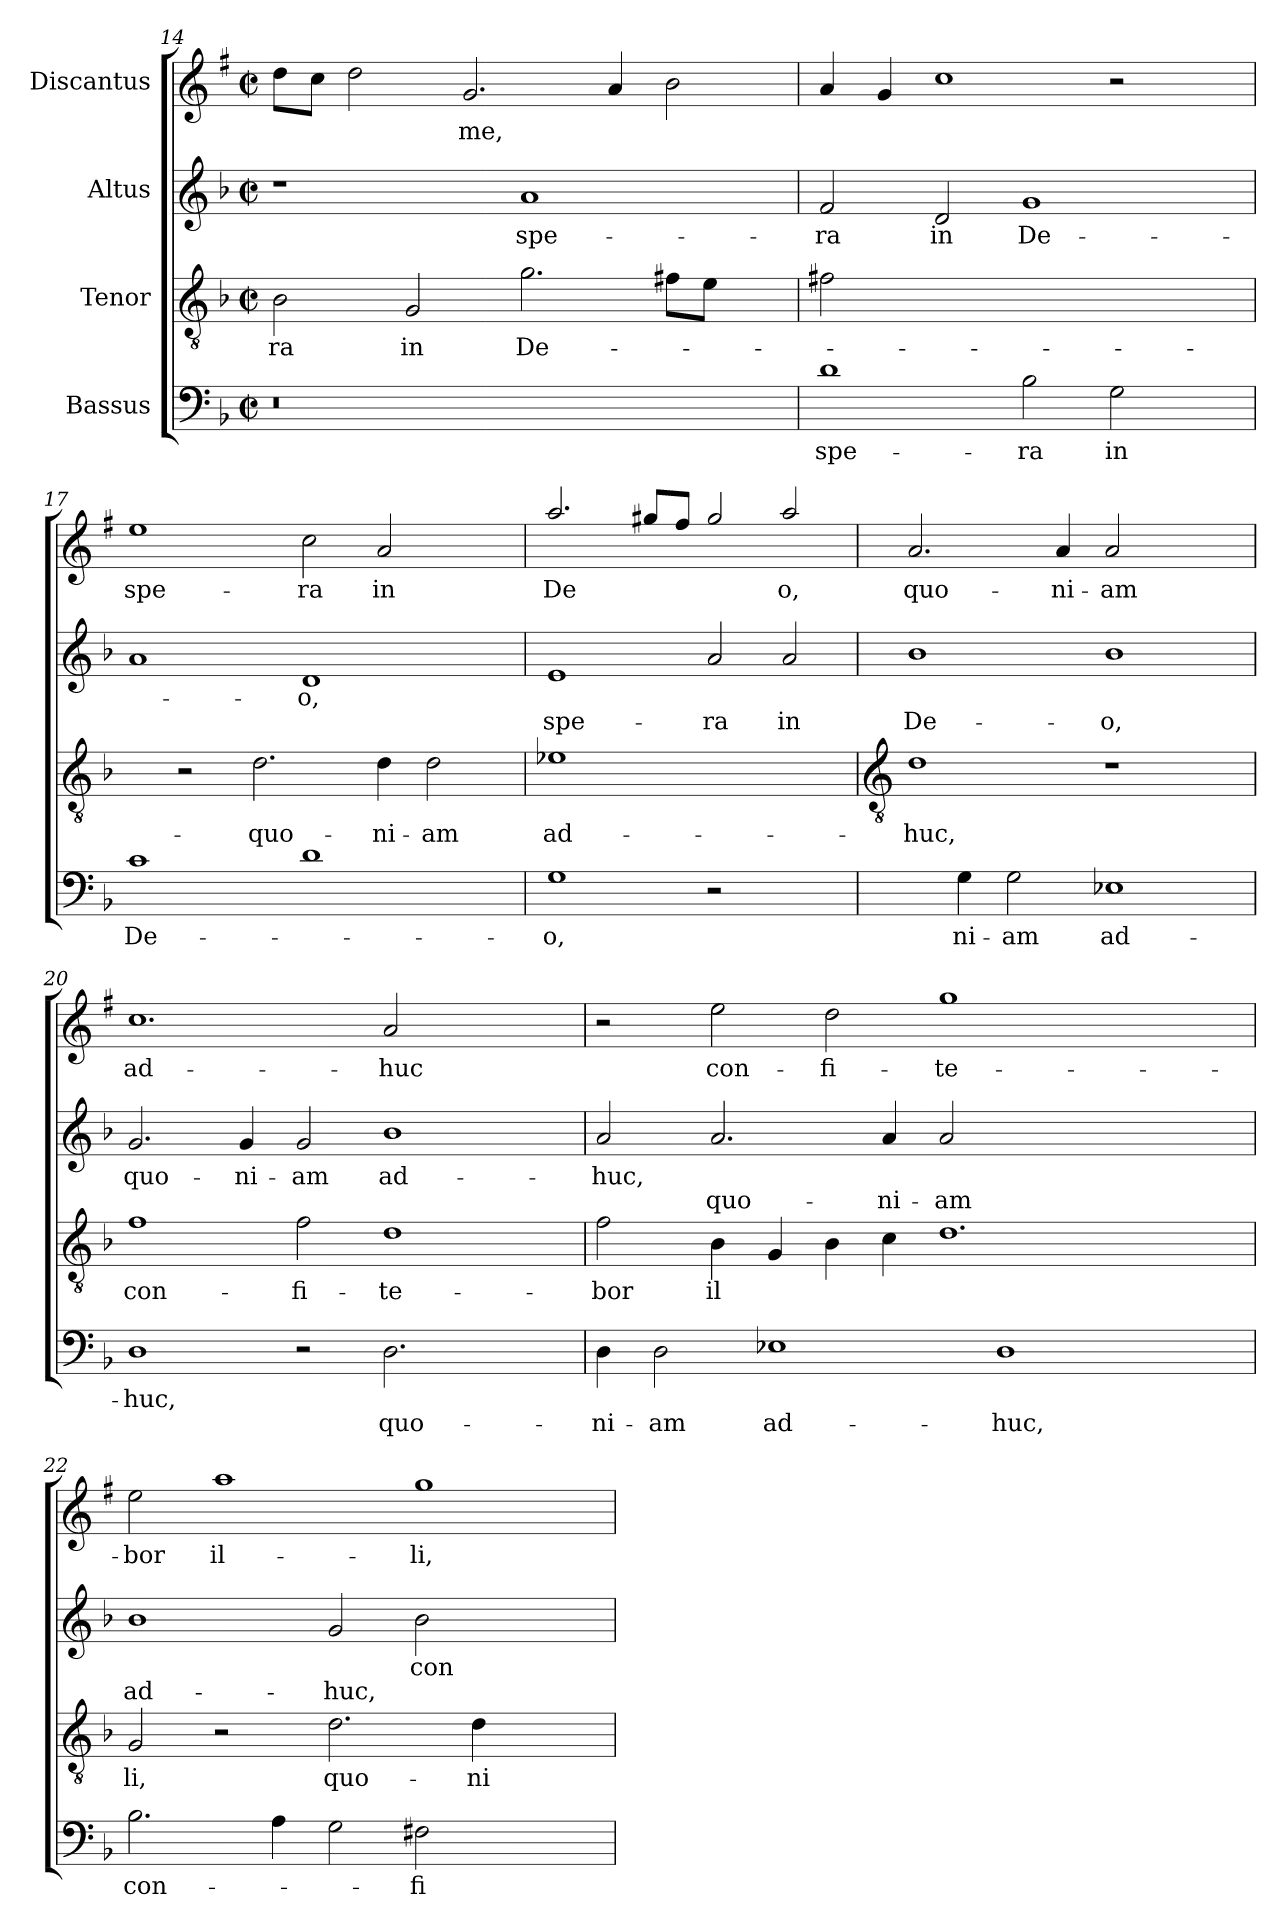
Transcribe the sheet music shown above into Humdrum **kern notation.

**kern	**text	**text	**kern	**text	**kern	**text	**text	**kern	**text
*part4	*part4	*part4	*part3	*part3	*part2	*part2	*part2	*part1	*part1
*staff4	*staff4	*staff4	*staff3	*staff3	*staff2	*staff2	*staff2	*staff1	*staff1
*I"Bassus	*	*	*I"Tenor	*	*I"Altus	*	*	*I"Discantus	*
*clefF4	*	*	*clefGv2	*	*clefG2	*	*	*clefG2	*
*	*	*	*	*	*	*	*	*ITrd1c2	*
*k[b-]	*	*	*k[b-]	*	*k[b-]	*	*	*k[b-]	*
*F:	*	*	*F:	*	*F:	*	*	*F:	*
*M4/2	*	*	*M4/2	*	*M4/2	*	*	*M4/2	*
*met(c|)	*	*	*met(c|)	*	*met(c|)	*	*	*met(c|)	*
=14	=14	=14	=14	=14	=14	=14	=14	=14	=14
!	!	!	!	!LO:LY:b	!	!	!	!	!
*	*	*	*	*	*	*	*	*^	*
0r	.	.	2B-	-ra	1r	.	.	8ccL	0ryy	.
.	.	.	.	.	.	.	.	8b-J	.	.
.	.	.	.	.	.	.	.	2cc	.	.
!	!	!	!	!LO:LY:b	!	!	!	!	!	!
.	.	.	2G	in	.	.	.	.	.	.
!	!	!	!	!	!	!	!	!	!	!LO:LY:b
.	.	.	.	.	.	.	.	2.f	.	me,
!	!	!	!	!LO:LY:b	!	!LO:LY:b	!	!	!	!
.	.	.	2.g	De-	1a	spe-	.	.	.	.
.	.	.	.	.	.	.	.	4g	.	.
.	.	.	8f#L	.	.	.	.	2a	.	.
.	.	.	8eJ	.	.	.	.	.	.	.
4ryy	.	.	4ryy	.	4ryy	.	.	.	4ryy	.
=15	=15	=15	=15	=15	=15	=15	=15	=15	=15	=15
!	!LO:LY:b	!	!	!	!	!LO:LY:b	!	!	!	!
1d	spe-	.	2f#X	.	2f	-ra	.	4g	1ryy	.
.	.	.	.	.	.	.	.	4f	.	.
!	!	!	!	!LO:LY:b	!	!LO:LY:b	!	!	!	!
.	.	.	[1gyy	-o,	2d	in	.	1b-	.	.
!	!LO:LY:b	!	!	!	!	!LO:LY:b	!	!	!	!
2B-	-ra	.	.	.	1g	De-	.	.	2ryy	.
!	!LO:LY:b	!	!	!	!	!	!	!	!	!
2G	in	.	2.gyy_	.	.	.	.	2r	2ryy	.
4ryy	.	.	.	.	4ryy	.	.	4ryy	4ryy	.
=17	=17	=17	=17	=17	=17	=17	=17	=17	=17	=17
!	!LO:LY:b	!	!	!	!	!	!	!	!	!LO:LY:b
1c	De-	.	4gyy]	.	1a	.	.	1dd	4ryy	spe-
.	.	.	2r	.	.	.	.	.	0ryy	.
!	!	!	!	!LO:LY:b	!	!	!	!	!	!
.	.	.	2.d	quo-	.	.	.	.	.	.
!	!	!	!	!	!	!LO:LY:b	!	!	!	!LO:LY:b
1d	.	.	.	.	1d	-o,	.	2b-	.	-ra
!	!	!	!	!LO:LY:b	!	!	!	!	!	!LO:LY:b
.	.	.	4d	-ni-	.	.	.	2g	.	in
!	!	!	!	!LO:LY:b	!	!	!	!	!	!
.	.	.	2d	-am	.	.	.	.	.	.
4ryy	.	.	.	.	4ryy	.	.	4ryy	.	.
=18	=18	=18	=18	=18	=18	=18	=18	=18	=18	=18
!	!LO:LY:b	!	!	!LO:LY:b	!	!	!LO:LY:b	!	!	!LO:LY:b
1G	-o,	.	1e-X	ad-	1e	.	spe-	2.gg	0ryy	De
.	.	.	.	.	.	.	.	8ff#L	.	.
.	.	.	.	.	.	.	.	8eeJ	.	.
!	!	!	!	!	!	!	!LO:LY:b	!	!	!
2r	.	.	1ryy	.	2a	.	-ra	2ff#	.	.
!	!LO:LY:b	!	!	!	!	!	!LO:LY:b	!	!	!LO:LY:b
[2Gyy	quo-	.	.	.	2a	.	in	2gg	.	o,
!!LO:LB:g=z	!!
=19	=19	=19	=19	=19	=19	=19	=19	=19	=19	=19
*	*	*	*clefGv2	*	*	*	*	*	*	*
!	!	!	!	!LO:LY:b	!	!	!LO:LY:b	!	!	!LO:LY:b
4Gyy]	.	.	1d	-huc,	1b-	.	De-	2.g	2ryy	quo-
!	!LO:LY:b	!	!	!	!	!	!	!	!	!
4G	-ni-	.	.	.	.	.	.	.	.	.
!	!LO:LY:b	!	!	!	!	!	!	!	!	!
2G	-am	.	.	.	.	.	.	.	1.ryy	.
!	!	!	!	!	!	!	!	!	!	!LO:LY:b
.	.	.	.	.	.	.	.	4g	.	-ni-
!	!LO:LY:b	!	!	!	!	!	!LO:LY:b	!	!	!LO:LY:b
1E-X	ad-	.	1r	.	1b-	.	-o,	2g	.	-am
.	.	.	.	.	.	.	.	2ryy	.	.
*	*	*	*	*	*	*	*	*v	*v	*
!!LO:LB:g=z
=20	=20	=20	=20	=20	=20	=20	=20	=20	=20
!	!LO:LY:b	!	!	!LO:LY:b	!	!LO:LY:b	!	!	!LO:LY:b
1D	-huc,	.	1f	con-	2.g	quo-	.	1.b-	ad-
!	!	!	!	!	!	!LO:LY:b	!	!	!
.	.	.	.	.	4g	-ni-	.	.	.
!	!	!	!	!LO:LY:b	!	!LO:LY:b	!	!	!
2r	.	.	2f	-fi-	2g	-am	.	.	.
!	!	!LO:LY:b	!	!LO:LY:b	!	!LO:LY:b	!	!	!LO:LY:b
2.D	.	quo-	1d	-te-	1b-	ad-	.	2g	-huc
.	.	.	.	.	.	.	.	2ryy	.
4ryy	.	.	.	.	.	.	.	.	.
=21A	=21A	=21A	=21A	=21A	=21A	=21A	=21A	=21A	=21A
!	!	!LO:LY:b	!	!LO:LY:b	!	!LO:LY:b	!	!	!
4D	.	-ni-	2f	-bor	2a	-huc,	.	2r	.
!	!	!LO:LY:b	!	!	!	!	!	!	!
2D	.	-am	.	.	.	.	.	.	.
!	!	!	!	!LO:LY:b	!	!	!LO:LY:b	!	!LO:LY:b
.	.	.	4B-	il	2.a	.	quo-	2dd	con-
!	!	!LO:LY:b	!	!	!	!	!	!	!
1E-X	.	ad-	4G	.	.	.	.	.	.
!	!	!	!	!	!	!	!	!	!LO:LY:b
.	.	.	4B-	.	.	.	.	2cc	-fi-
!	!	!	!	!	!	!	!LO:LY:b	!	!
.	.	.	4c	.	4a	.	-ni-	.	.
!	!	!	!	!	!	!	!LO:LY:b	!	!LO:LY:b
.	.	.	1.d	.	2a	.	-am	1ff	-te-
!	!	!LO:LY:b	!	!	!	!	!	!	!
1D	.	-huc,	.	.	.	.	.	.	.
.	.	.	.	.	1ryy	.	.	.	.
.	.	.	.	.	.	.	.	2ryy	.
4ryy	.	.	.	.	.	.	.	.	.
=22A	=22A	=22A	=22A	=22A	=22A	=22A	=22A	=22A	=22A
!	!LO:LY:b	!	!	!LO:LY:b	!	!	!LO:LY:b	!	!LO:LY:b
2.B-	con-	.	2G	li,	1b-	.	ad-	2dd	-bor
!	!	!	!	!	!	!	!	!	!LO:LY:b
.	.	.	2r	.	.	.	.	1gg	il-
4A	.	.	.	.	.	.	.	.	.
!	!	!	!	!LO:LY:b	!	!	!LO:LY:b	!	!
2G	.	.	2.d	quo-	2g	.	-huc,	.	.
!	!LO:LY:b	!	!	!	!	!LO:LY:b	!	!	!LO:LY:b
2F#X	-fi-	.	.	.	2b-	con-	.	1ff	-li,
!	!	!	!	!LO:LY:b	!	!	!	!	!
.	.	.	4d	-ni-	.	.	.	.	.
2ryy	.	.	2ryy	.	2ryy	.	.	.	.
=	=	=	=	=	=	=	=	=	=
*-	*-	*-	*-	*-	*-	*-	*-	*-	*-
